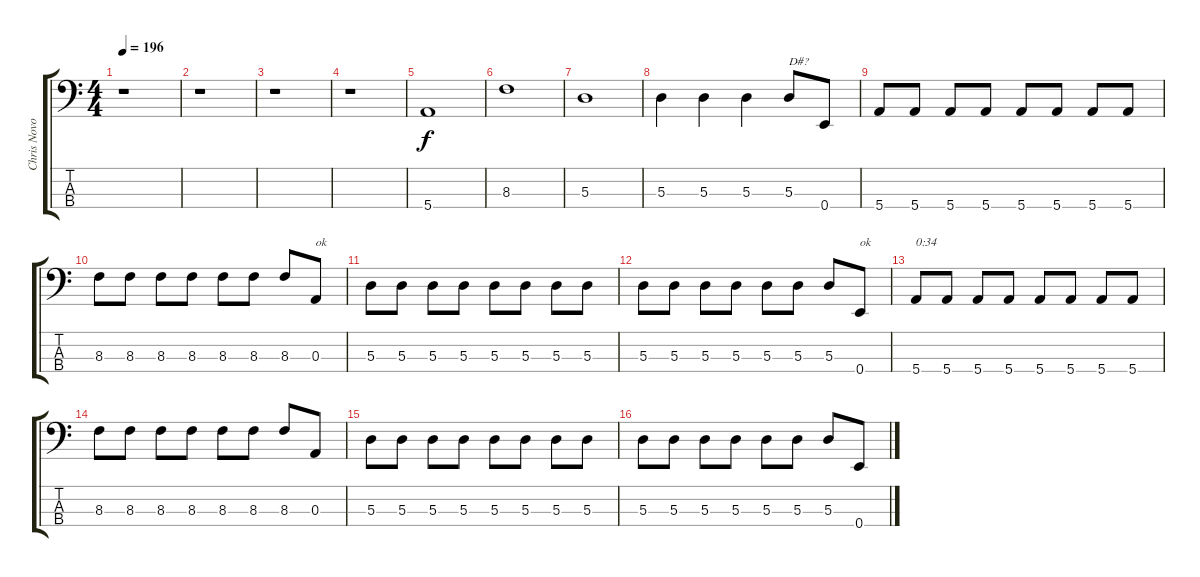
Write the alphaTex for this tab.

\track ("Chris Novoselic (Bass)" "Chris Novo") {instrument electricbassfinger}
\staff {score tabs}
\tuning (G2 D2 A1 E1) {hide}
\ts (4 4)
\tempo 196
\clef f4
\ks c
r.1{dy f instrument electricbassfinger} |
r.1 |
r.1 |
r.1 |
5.4.1 |
8.3.1 |
5.3.1 |
5.3.4 5.3.4 5.3.4 5.3.8{txt "D#?"} 0.4.8 |
5.4.8 5.4.8 5.4.8 5.4.8 5.4.8 5.4.8 5.4.8 5.4.8 |
8.3.8 8.3.8 8.3.8 8.3.8 8.3.8 8.3.8 8.3.8 0.3.8{txt "ok"} |
5.3.8 5.3.8 5.3.8 5.3.8 5.3.8 5.3.8 5.3.8 5.3.8 |
5.3.8 5.3.8 5.3.8 5.3.8 5.3.8 5.3.8 5.3.8 0.4.8{txt "ok"} |
5.4.8{txt "0:34"} 5.4.8 5.4.8 5.4.8 5.4.8 5.4.8 5.4.8 5.4.8 |
8.3.8 8.3.8 8.3.8 8.3.8 8.3.8 8.3.8 8.3.8 0.3.8 |
5.3.8 5.3.8 5.3.8 5.3.8 5.3.8 5.3.8 5.3.8 5.3.8 |
5.3.8 5.3.8 5.3.8 5.3.8 5.3.8 5.3.8 5.3.8 0.4.8
